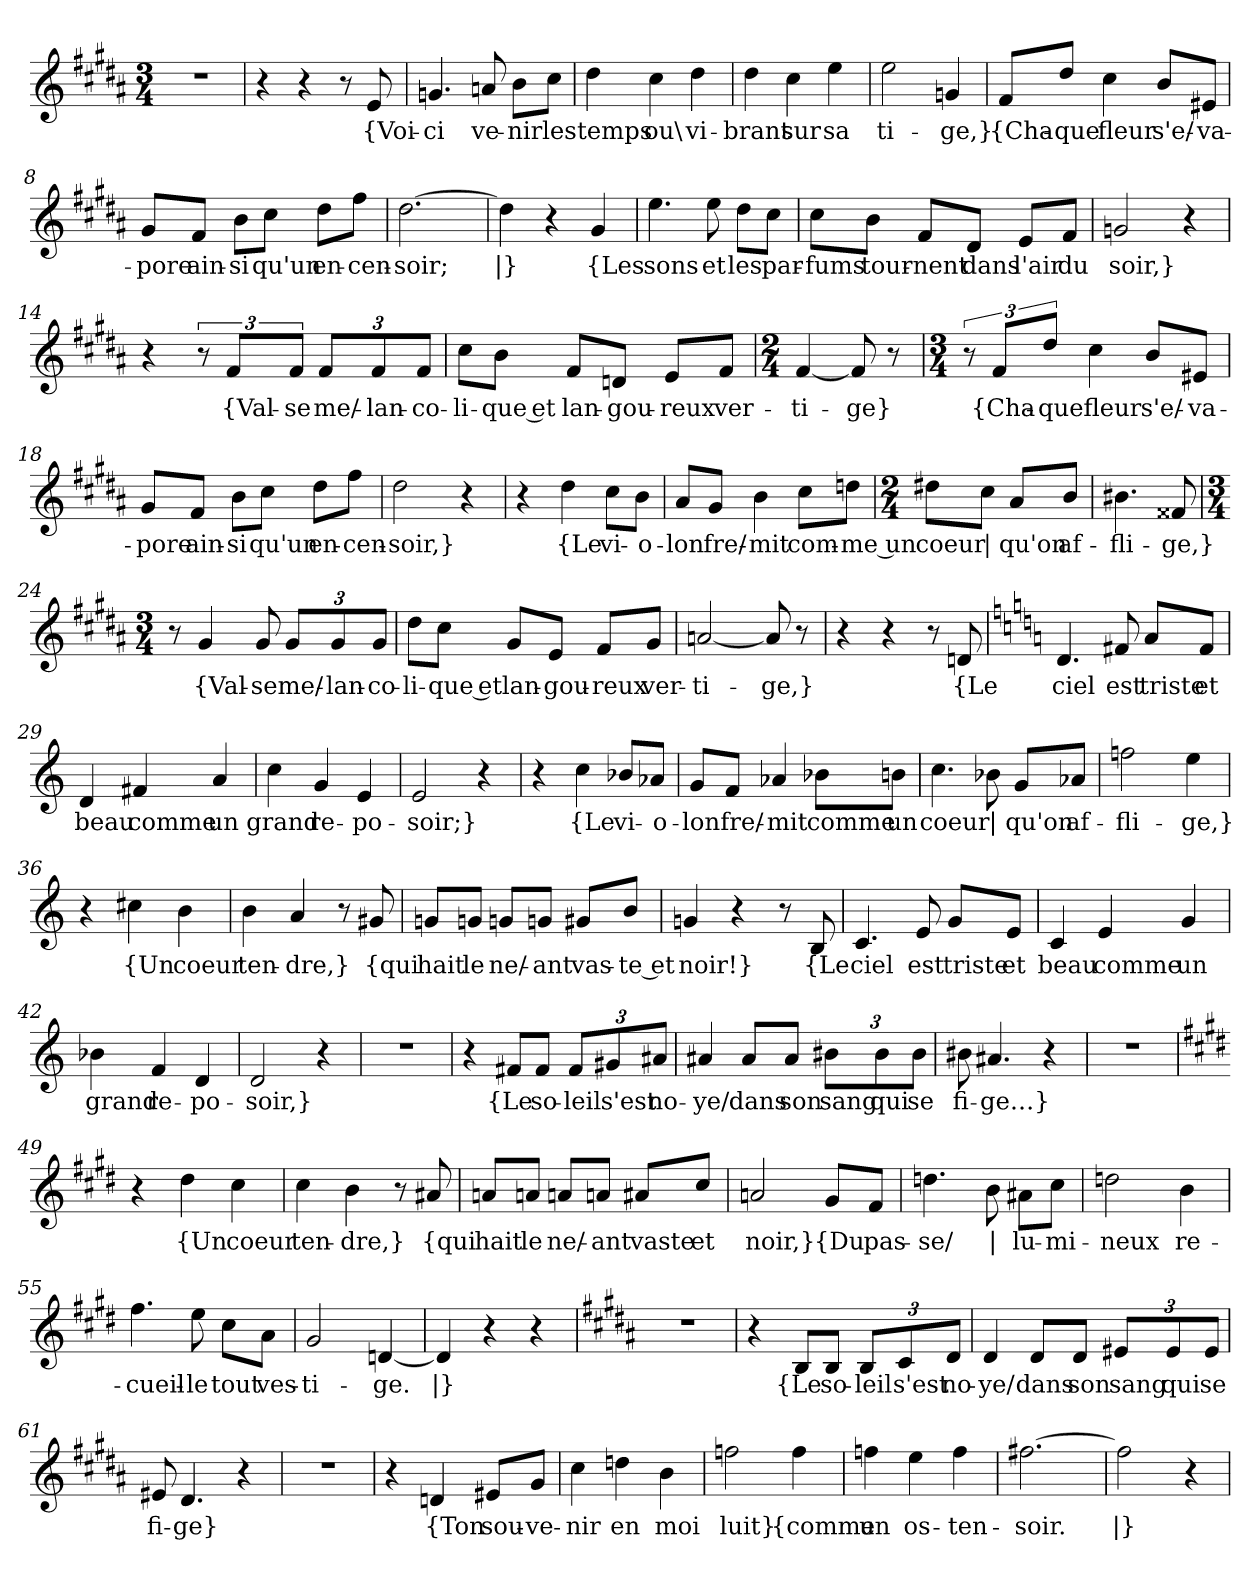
**kern	**text
*part1	*part1
*staff1	*staff1
*clefG2	*
*k[f#c#g#d#a#]	*
*M3/4	*
=1	=1
2.r	.
=2	=2
4r	.
4r	.
8r	.
!	!LO:LY:b
8e/	{Voi-
=3	=3
!	!LO:LY:b
4.gn/	-ci
!	!LO:LY:b
8an/	ve-
!	!LO:LY:b
8b\L	-nir
!	!LO:LY:b
8cc#\J	les
=4	=4
!	!LO:LY:b
4dd#\	temps
!	!LO:LY:b
4cc#\	ou\
!	!LO:LY:b
4dd#\	vi-
=5	=5
!	!LO:LY:b
4dd#\	-brant
!	!LO:LY:b
4cc#\	sur
!	!LO:LY:b
4ee\	sa
=6	=6
!	!LO:LY:b
2ee\	ti-
!	!LO:LY:b
4gn/	-ge,}
!!LO:LB:g=z
=7	=7
!	!LO:LY:b
8f#/L	{Cha-
!	!LO:LY:b
8dd#/J	-que
!	!LO:LY:b
4cc#\	fleur
!	!LO:LY:b
8b/L	s'e/-
!	!LO:LY:b
8e#X/J	-va-
=8	=8
!	!LO:LY:b
8g#/L	-pore
!	!LO:LY:b
8f#/J	ain-
!	!LO:LY:b
8b\L	-si
!	!LO:LY:b
8cc#\J	qu'un
!	!LO:LY:b
8dd#\L	en-
!	!LO:LY:b
8ff#\J	-cen-
=9	=9
!	!LO:LY:b
[2.dd#\	-soir;
=10	=10
!	!LO:LY:b
4dd#\]	|}
4r	.
!	!LO:LY:b
4g#/	{Les
=11	=11
!	!LO:LY:b
4.ee\	sons
!	!LO:LY:b
8ee\	et
!	!LO:LY:b
8dd#\L	les
!	!LO:LY:b
8cc#\J	par-
!!LO:LB:g=z
=12	=12
!	!LO:LY:b
8cc#\L	-fums
!	!LO:LY:b
8b\J	tour-
!	!LO:LY:b
8f#/L	-nent
!	!LO:LY:b
8d#/J	dans
!	!LO:LY:b
8e/L	l'air
!	!LO:LY:b
8f#/J	du
=13	=13
!	!LO:LY:b
2gn/	soir,}
4r	.
=14	=14
4r	.
12r	.
!	!LO:LY:b
12f#/L	{Val-
!	!LO:LY:b
12f#/J	-se
*Xbrackettup	*
!	!LO:LY:b
12f#/L	me/-
!	!LO:LY:b
12f#/	-lan-
!	!LO:LY:b
12f#/J	-co-
=15	=15
!	!LO:LY:b
8cc#\L	-li-
!	!LO:LY:b
8b\J	-que et
!	!LO:LY:b
8f#/L	lan-
!	!LO:LY:b
8dn/J	-gou-
!	!LO:LY:b
8e/L	-reux
!	!LO:LY:b
8f#/J	ver-
!!LO:LB:g=z
=16	=16
*M2/4	*
!	!LO:LY:b
[4f#/	-ti-
!	!LO:LY:b
8f#/]	-ge}
8r	.
=17	=17
*M3/4	*
*brackettup	*
12r	.
!	!LO:LY:b
12f#/L	{Cha-
!	!LO:LY:b
12dd#/J	-que
!	!LO:LY:b
4cc#\	fleur
!	!LO:LY:b
8b/L	s'e/-
!	!LO:LY:b
8e#X/J	-va-
=18	=18
!	!LO:LY:b
8g#/L	-pore
!	!LO:LY:b
8f#/J	ain-
!	!LO:LY:b
8b\L	-si
!	!LO:LY:b
8cc#\J	qu'un
!	!LO:LY:b
8dd#\L	en-
!	!LO:LY:b
8ff#\J	-cen-
=19	=19
!	!LO:LY:b
2dd#\	-soir,}
4r	.
=20	=20
4r	.
!	!LO:LY:b
4dd#\	{Le
!	!LO:LY:b
8cc#\L	vi-
!	!LO:LY:b
8b\J	-o-
!!LO:LB:g=z
=21	=21
!	!LO:LY:b
8a#/L	-lon
!	!LO:LY:b
8g#/J	fre/-
!	!LO:LY:b
4b\	-mit
!	!LO:LY:b
8cc#\L	com-
!	!LO:LY:b
8ddn\J	-me un
=22	=22
*M2/4	*
!	!LO:LY:b
8dd#X\L	coeur
!	!LO:LY:b
8cc#\J	|
!	!LO:LY:b
8a#/L	qu'on
!	!LO:LY:b
8b/J	af-
=23	=23
!	!LO:LY:b
4.b#X\	-fli-
!	!LO:LY:b
8f##X/	-ge,}
=24	=24
*M3/4	*
8r	.
!	!LO:LY:b
4g#/	{Val-
!	!LO:LY:b
8g#/	-se
*Xbrackettup	*
!	!LO:LY:b
12g#/L	me/-
!	!LO:LY:b
12g#/	-lan-
!	!LO:LY:b
12g#/J	-co-
!!LO:LB:g=z
=25	=25
!	!LO:LY:b
8dd#\L	-li-
!	!LO:LY:b
8cc#\J	-que et
!	!LO:LY:b
8g#/L	lan-
!	!LO:LY:b
8e/J	-gou-
!	!LO:LY:b
8f#/L	-reux
!	!LO:LY:b
8g#/J	ver-
=26	=26
!	!LO:LY:b
[2an/	-ti-
!	!LO:LY:b
8a/]	-ge,}
8r	.
=27	=27
4r	.
4r	.
8r	.
!	!LO:LY:b
8dn/	{Le
=28	=28
*k[]	*
!	!LO:LY:b
4.d/	ciel
!	!LO:LY:b
8f#X/	est
!	!LO:LY:b
8a/L	triste
!	!LO:LY:b
8f#/J	et
=29	=29
!	!LO:LY:b
4d/	beau
!	!LO:LY:b
4f#X/	comme
!	!LO:LY:b
4a/	un
!!LO:LB:g=z
=30	=30
!	!LO:LY:b
4cc\	grand
!	!LO:LY:b
4g/	re-
!	!LO:LY:b
4e/	-po-
=31	=31
!	!LO:LY:b
2e/	-soir;}
4r	.
=32	=32
4r	.
!	!LO:LY:b
4cc\	{Le
!	!LO:LY:b
8b-X/L	vi-
!	!LO:LY:b
8a-X/J	-o-
=33	=33
!	!LO:LY:b
8g/L	-lon
!	!LO:LY:b
8f/J	fre/-
!	!LO:LY:b
4a-X/	-mit
!	!LO:LY:b
8b-X\L	comme
!	!LO:LY:b
8bn\J	un
=34	=34
!	!LO:LY:b
4.cc\	coeur
!	!LO:LY:b
8b-X\	|
!	!LO:LY:b
8g/L	qu'on
!	!LO:LY:b
8a-X/J	af-
=35	=35
!	!LO:LY:b
2ffn\	-fli-
!	!LO:LY:b
4ee\	-ge,}
=36	=36
4r	.
!	!LO:LY:b
4cc#X\	{Un
!	!LO:LY:b
4b\	coeur
!!LO:LB:g=z
=37	=37
!	!LO:LY:b
4b\	ten-
!	!LO:LY:b
4a/	-dre,}
8r	.
!	!LO:LY:b
8g#X/	{qui
=38	=38
!	!LO:LY:b
8gn/L	hait
!	!LO:LY:b
8gn/J	le
!	!LO:LY:b
8gn/L	ne/-
!	!LO:LY:b
8gn/J	-ant
!	!LO:LY:b
8g#X/L	vas-
!	!LO:LY:b
8b/J	-te et
=39	=39
!	!LO:LY:b
4gn/	noir!}
4r	.
8r	.
!	!LO:LY:b
8B/	{Le
=40	=40
!	!LO:LY:b
4.c/	ciel
!	!LO:LY:b
8e/	est
!	!LO:LY:b
8g/L	triste
!	!LO:LY:b
8e/J	et
=41	=41
!	!LO:LY:b
4c/	beau
!	!LO:LY:b
4e/	comme
!	!LO:LY:b
4g/	un
=42	=42
!	!LO:LY:b
4b-X\	grand
!	!LO:LY:b
4f/	re-
!	!LO:LY:b
4d/	-po-
!!LO:LB:g=z
=43	=43
!	!LO:LY:b
2d/	-soir,}
4r	.
=44	=44
2.r	.
=45	=45
4r	.
!	!LO:LY:b
8f#X/L	{Le
!	!LO:LY:b
8f#/J	so-
!	!LO:LY:b
12f#/L	-leil
!	!LO:LY:b
12g#X/	s'est
!	!LO:LY:b
12a#X/J	no-
=46	=46
!	!LO:LY:b
4a#X/	-ye/
!	!LO:LY:b
8a#/L	dans
!	!LO:LY:b
8a#/J	son
!	!LO:LY:b
12b#X\L	sang
!	!LO:LY:b
12b#\	qui
!	!LO:LY:b
12b#\J	se
=47	=47
!	!LO:LY:b
8b#X\	fi-
!	!LO:LY:b
4.a#X/	-ge…}
4r	.
=48	=48
2.r	.
=49	=49
*k[f#c#g#d#]	*
4r	.
!	!LO:LY:b
4dd#\	{Un
!	!LO:LY:b
4cc#\	coeur
!!LO:LB:g=z
=50	=50
!	!LO:LY:b
4cc#\	ten-
!	!LO:LY:b
4b\	-dre,}
8r	.
!	!LO:LY:b
8a#X/	{qui
=51	=51
!	!LO:LY:b
8an/L	hait
!	!LO:LY:b
8an/J	le
!	!LO:LY:b
8an/L	ne/-
!	!LO:LY:b
8an/J	-ant
!	!LO:LY:b
8a#X/L	vaste
!	!LO:LY:b
8cc#/J	et
=52	=52
!	!LO:LY:b
2an/	noir,}
!	!LO:LY:b
8g#/L	{Du
!	!LO:LY:b
8f#/J	pas-
=53	=53
!	!LO:LY:b
4.ddn\	-se/
!	!LO:LY:b
8b\	|
!	!LO:LY:b
8a#X\L	lu-
!	!LO:LY:b
8cc#\J	-mi-
=54	=54
!	!LO:LY:b
2ddn\	-neux
!	!LO:LY:b
4b\	re-
!!LO:PB:g=z
=55	=55
!	!LO:LY:b
4.ff#\	-cueil-
!	!LO:LY:b
8ee\	-le
!	!LO:LY:b
8cc#\L	tout
!	!LO:LY:b
8a\J	ves-
=56	=56
!	!LO:LY:b
2g#/	-ti-
!	!LO:LY:b
[4dn/	-ge.
=57	=57
!	!LO:LY:b
4d/]	|}
4r	.
4r	.
=58	=58
*k[f#c#g#d#a#]	*
2.r	.
=59	=59
4r	.
!	!LO:LY:b
8B/L	{Le
!	!LO:LY:b
8B/J	so-
!	!LO:LY:b
12B/L	-leil
!	!LO:LY:b
12c#/	s'est
!	!LO:LY:b
12d#/J	no-
=60	=60
!	!LO:LY:b
4d#/	-ye/
!	!LO:LY:b
8d#/L	dans
!	!LO:LY:b
8d#/J	son
!	!LO:LY:b
12e#X/L	sang
!	!LO:LY:b
12e#/	qui
!	!LO:LY:b
12e#/J	se
!!LO:LB:g=z
=61	=61
!	!LO:LY:b
8e#X/	fi-
!	!LO:LY:b
4.d#/	-ge}
4r	.
=62	=62
2.r	.
=63	=63
4r	.
!	!LO:LY:b
4dn/	{Ton
!	!LO:LY:b
8e#X/L	sou-
!	!LO:LY:b
8g#/J	-ve-
=64	=64
!	!LO:LY:b
4cc#\	-nir
!	!LO:LY:b
4ddn\	en
!	!LO:LY:b
4b\	moi
=65	=65
!	!LO:LY:b
2ffn\	luit}
!	!LO:LY:b
4ff\	{comme
=66	=66
!	!LO:LY:b
4ffn\	un
!	!LO:LY:b
4ee\	os-
!	!LO:LY:b
4ff\	-ten-
=67	=67
!	!LO:LY:b
[2.ff#X\	-soir.
=68	=68
!	!LO:LY:b
2ff#\]	|}
4r	.
=	=
*-	*-
